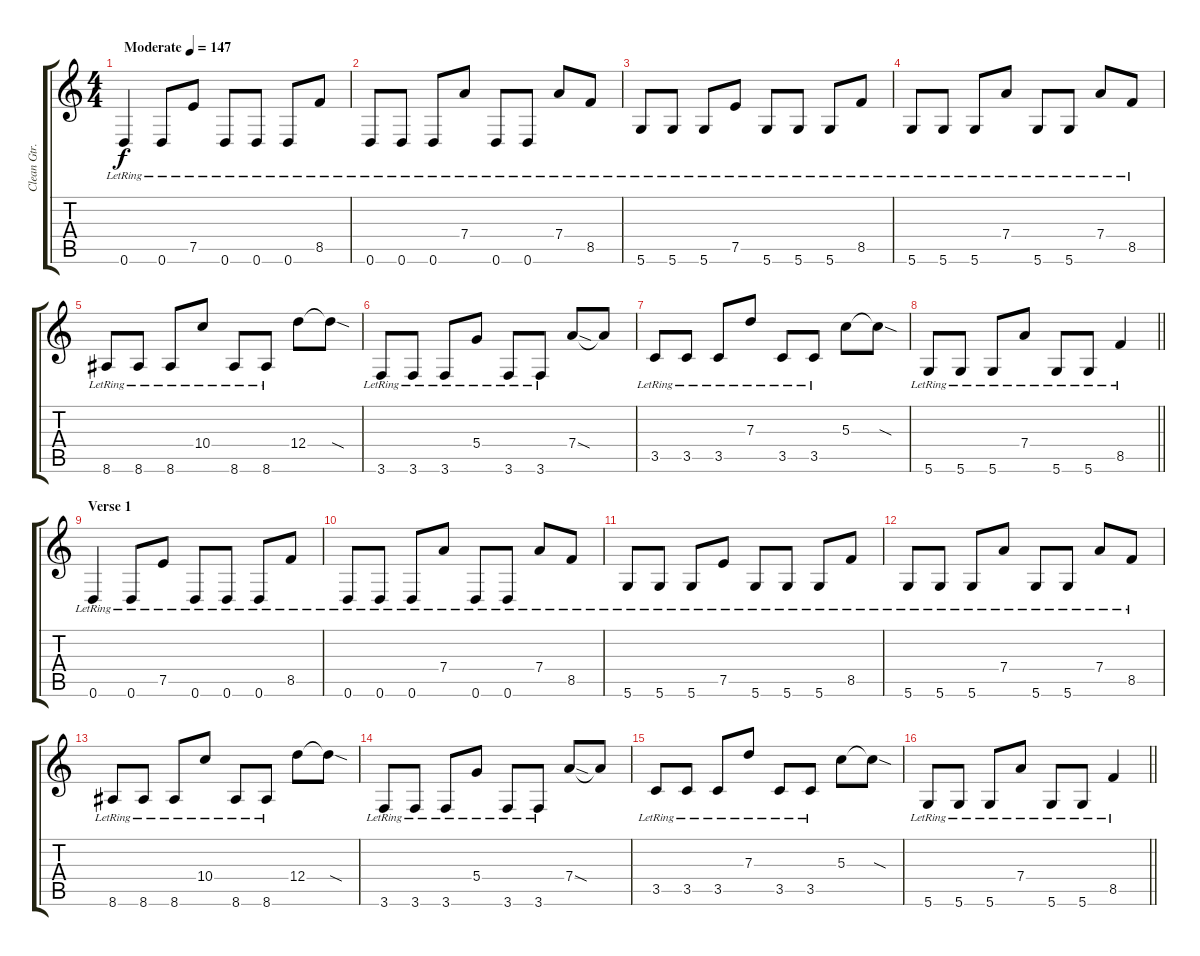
\track ("Clean Gtr." "Clean Gtr.") {instrument electricguitarclean}
\staff {score tabs}
\tuning (E4 B3 G3 D3 A2 D2) {hide}
\ts (4 4)
\tempo (147 "Moderate")
\clef g2
\ks c
0.6{lr}.4{dy f instrument electricguitarclean} 0.6{lr}.8 7.5{lr}.8 0.6{lr}.8 0.6{lr}.8 0.6{lr}.8 8.5{lr}.8 |
0.6{lr}.8 0.6{lr}.8 0.6{lr}.8 7.4{lr}.8 0.6{lr}.8 0.6{lr}.8 7.4{lr}.8 8.5{lr}.8 |
5.6{lr}.8 5.6{lr}.8 5.6{lr}.8 7.5{lr}.8 5.6{lr}.8 5.6{lr}.8 5.6{lr}.8 8.5{lr}.8 |
5.6{lr}.8 5.6{lr}.8 5.6{lr}.8 7.4{lr}.8 5.6{lr}.8 5.6{lr}.8 7.4{lr}.8 8.5{lr}.8 |
8.6{lr}.8 8.6{lr}.8 8.6{lr}.8 10.4{lr}.8 8.6{lr}.8 8.6{lr}.8 12.4.8 12.4{sod t}.8 |
3.6{lr}.8 3.6{lr}.8 3.6{lr}.8 5.4{lr}.8 3.6{lr}.8 3.6{lr}.8 7.4{sod}.8 7.4{t}.8 |
3.5{lr}.8 3.5{lr}.8 3.5{lr}.8 7.3{lr}.8 3.5{lr}.8 3.5{lr}.8 5.3.8 5.3{sod t}.8 |
\barLineRight lightlight
5.6{lr}.8 5.6{lr}.8 5.6{lr}.8 7.4{lr}.8 5.6{lr}.8 5.6{lr}.8 8.5{lr}.4 |
\section ("" "Verse 1")
0.6{lr}.4 0.6{lr}.8 7.5{lr}.8 0.6{lr}.8 0.6{lr}.8 0.6{lr}.8 8.5{lr}.8 |
0.6{lr}.8 0.6{lr}.8 0.6{lr}.8 7.4{lr}.8 0.6{lr}.8 0.6{lr}.8 7.4{lr}.8 8.5{lr}.8 |
5.6{lr}.8{txt ""} 5.6{lr}.8 5.6{lr}.8 7.5{lr}.8 5.6{lr}.8 5.6{lr}.8 5.6{lr}.8 8.5{lr}.8 |
5.6{lr}.8 5.6{lr}.8 5.6{lr}.8 7.4{lr}.8 5.6{lr}.8 5.6{lr}.8 7.4{lr}.8 8.5{lr}.8 |
8.6{lr}.8 8.6{lr}.8 8.6{lr}.8 10.4{lr}.8 8.6{lr}.8 8.6{lr}.8 12.4.8 12.4{sod t}.8 |
3.6{lr}.8 3.6{lr}.8 3.6{lr}.8 5.4{lr}.8 3.6{lr}.8 3.6{lr}.8 7.4{sod}.8 7.4{t}.8 |
3.5{lr}.8 3.5{lr}.8 3.5{lr}.8 7.3{lr}.8 3.5{lr}.8 3.5{lr}.8 5.3.8 5.3{sod t}.8 |
\barLineRight lightlight
5.6{lr}.8 5.6{lr}.8 5.6{lr}.8 7.4{lr}.8 5.6{lr}.8 5.6{lr}.8 8.5{lr}.4
